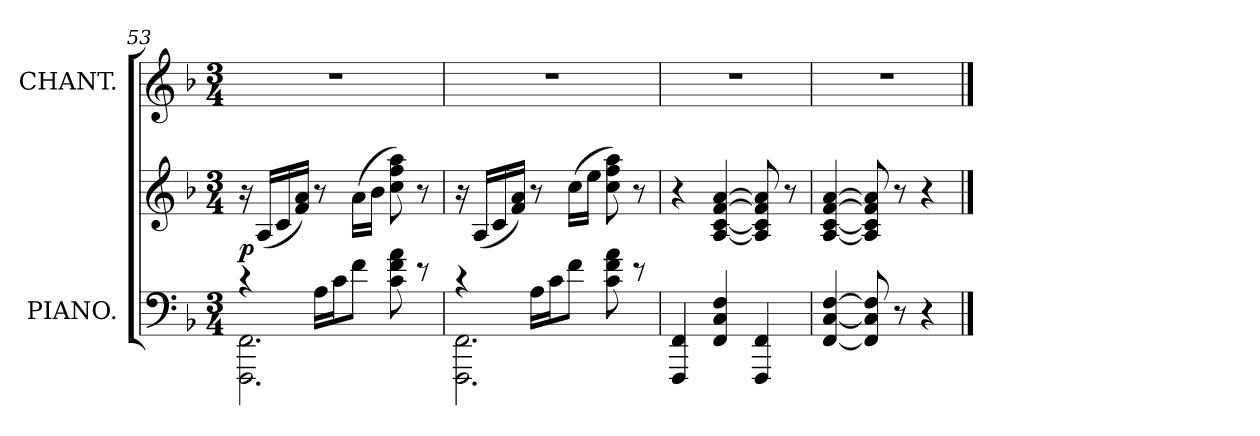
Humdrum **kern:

**kern	**kern	**dynam	**kern
*part2	*part2	*part2	*part1
*staff3	*staff2	*staff2/3	*staff1
*I"PIANO.	*	*	*I"CHANT.
*I'Pno	*	*	*
!!LO:LB:g=z
*clefF4	*clefG2	*	*clefG2
*k[b-]	*k[b-]	*	*k[b-]
*M3/4	*M3/4	*	*M3/4
=53	=53	=53	=53
*^	*	*	*
!	!	!	!LO:DY:b	!
4r	2.FFF\ 2.FF\	16r	p	2.r
.	.	(16A/LL	.	.
.	.	16c/	.	.
.	.	16f/ 16a/JJ)	.	.
16A\LL	.	8r	.	.
16c\J	.	.	.	.
8f\J	.	(16a\LL	.	.
.	.	16b-\JJ	.	.
8c\ 8f\ 8a\	.	8cc\ 8ff\ 8aa\)	.	.
8r	.	8r	.	.
=54	=54	=54	=54	=54
4r	2.FFF\ 2.FF\	16r	.	2.r
.	.	(16A/LL	.	.
.	.	16c/	.	.
.	.	16f/ 16a/JJ)	.	.
16A\LL	.	8r	.	.
16c\J	.	.	.	.
8f\J	.	(16cc\LL	.	.
.	.	16ee\JJ	.	.
8c\ 8f\ 8a\	.	8cc\ 8ff\ 8aa\)	.	.
8r	.	8r	.	.
*v	*v	*	*	*
=55	=55	=55	=55
4FFF/ 4FF/	4r	.	2.r
4FF/ 4C/ 4F/	[4A/ [4c/ [>4f/ [4a/	.	.
4FFF/ 4FF/	8A/] 8c/] 8f/] 8a/]	.	.
.	8r	.	.
=56	=56	=56	=56
[4FF/ [4C/ [4F/	[4A/ [4c/ [>4f/ [4a/	.	2.r
8FF/] 8C/] 8F/]	8A/] 8c/] 8f/] 8a/]	.	.
8r	8r	.	.
4r	4r	.	.
==	==	==	==
*-	*-	*-	*-
